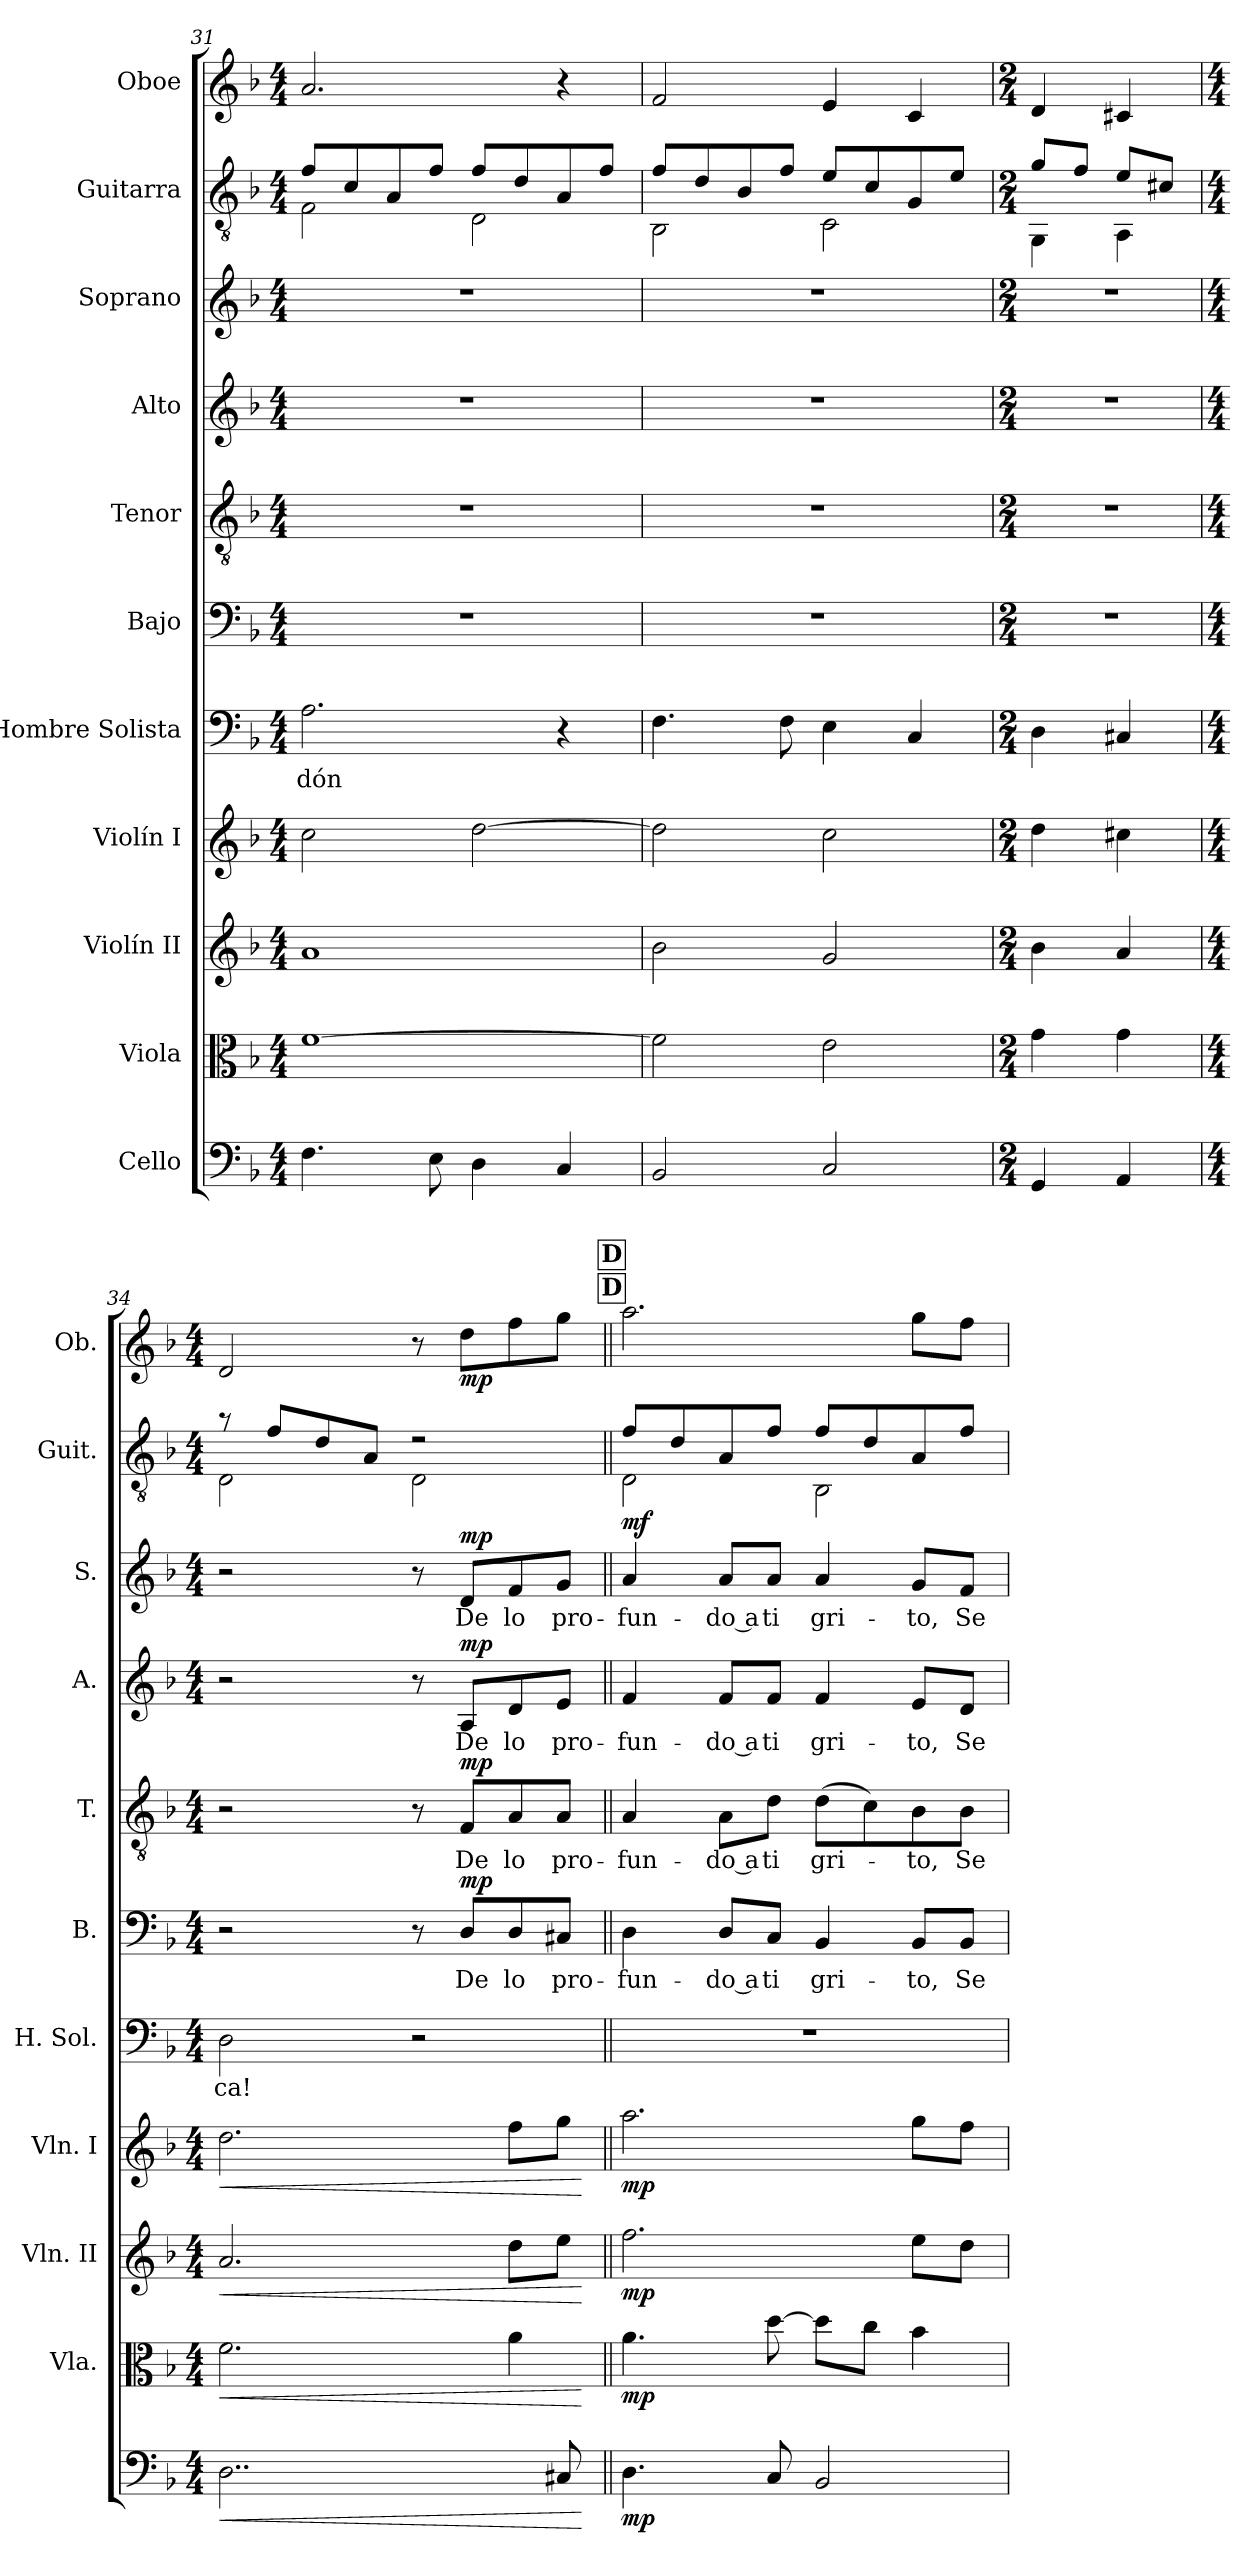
**kern	**dynam	**kern	**dynam	**kern	**dynam	**kern	**dynam	**kern	**text	**kern	**text	**dynam	**kern	**text	**dynam	**kern	**text	**dynam	**kern	**text	**dynam	**kern	**dynam	**kern	**dynam
*part11	*part11	*part10	*part10	*part9	*part9	*part8	*part8	*part7	*part7	*part6	*part6	*part6	*part5	*part5	*part5	*part4	*part4	*part4	*part3	*part3	*part3	*part2	*part2	*part1	*part1
*staff11	*staff11	*staff10	*staff10	*staff9	*staff9	*staff8	*staff8	*staff7	*staff7	*staff6	*staff6	*staff6	*staff5	*staff5	*staff5	*staff4	*staff4	*staff4	*staff3	*staff3	*staff3	*staff2	*staff2	*staff1	*staff1
*I"Cello	*	*I"Viola	*	*I"Violín II	*	*I"Violín I	*	*I"Hombre Solista	*	*I"Bajo	*	*	*I"Tenor	*	*	*I"Alto	*	*	*I"Soprano	*	*	*I"Guitarra	*	*I"Oboe	*
*	*	*I'Vla.	*	*I'Vln. II	*	*I'Vln. I	*	*I'H. Sol.	*	*I'B.	*	*	*I'T.	*	*	*I'A.	*	*	*I'S.	*	*	*I'Guit.	*	*I'Ob.	*
*clefF4	*	*clefC3	*	*clefG2	*	*clefG2	*	*clefF4	*	*clefF4	*	*	*clefGv2	*	*	*clefG2	*	*	*clefG2	*	*	*clefGv2	*	*clefG2	*
*k[b-]	*	*k[b-]	*	*k[b-]	*	*k[b-]	*	*k[b-]	*	*k[b-]	*	*	*k[b-]	*	*	*k[b-]	*	*	*k[b-]	*	*	*k[b-]	*	*k[b-]	*
*M4/4	*	*M4/4	*	*M4/4	*	*M4/4	*	*M4/4	*	*M4/4	*	*	*M4/4	*	*	*M4/4	*	*	*M4/4	*	*	*M4/4	*	*M4/4	*
=31	=31	=31	=31	=31	=31	=31	=31	=31	=31	=31	=31	=31	=31	=31	=31	=31	=31	=31	=31	=31	=31	=31	=31	=31	=31
*	*	*	*	*	*	*	*	*	*	*	*	*	*	*	*	*	*	*	*	*	*	*^	*	*	*
4.F\	.	[1f	.	1a	.	2cc\	.	2.A\	-dón	1r	.	.	1r	.	.	1r	.	.	1r	.	.	8f/L	2F\	.	2.a/	.
.	.	.	.	.	.	.	.	.	.	.	.	.	.	.	.	.	.	.	.	.	.	8c/	.	.	.	.
.	.	.	.	.	.	.	.	.	.	.	.	.	.	.	.	.	.	.	.	.	.	8A/	.	.	.	.
8E\	.	.	.	.	.	.	.	.	.	.	.	.	.	.	.	.	.	.	.	.	.	8f/J	.	.	.	.
4D\	.	.	.	.	.	[2dd\	.	.	.	.	.	.	.	.	.	.	.	.	.	.	.	8f/L	2D\	.	.	.
.	.	.	.	.	.	.	.	.	.	.	.	.	.	.	.	.	.	.	.	.	.	8d/	.	.	.	.
4C/	.	.	.	.	.	.	.	4r	.	.	.	.	.	.	.	.	.	.	.	.	.	8A/	.	.	4r	.
.	.	.	.	.	.	.	.	.	.	.	.	.	.	.	.	.	.	.	.	.	.	8f/J	.	.	.	.
=32	=32	=32	=32	=32	=32	=32	=32	=32	=32	=32	=32	=32	=32	=32	=32	=32	=32	=32	=32	=32	=32	=32	=32	=32	=32	=32
2BB-/	.	2f\]	.	2b-\	.	2dd\]	.	4.F\	.	1r	.	.	1r	.	.	1r	.	.	1r	.	.	8f/L	2BB-\	.	2f/	.
.	.	.	.	.	.	.	.	.	.	.	.	.	.	.	.	.	.	.	.	.	.	8d/	.	.	.	.
.	.	.	.	.	.	.	.	.	.	.	.	.	.	.	.	.	.	.	.	.	.	8B-/	.	.	.	.
.	.	.	.	.	.	.	.	8F\	.	.	.	.	.	.	.	.	.	.	.	.	.	8f/J	.	.	.	.
2C/	.	2e\	.	2g/	.	2cc\	.	4E\	.	.	.	.	.	.	.	.	.	.	.	.	.	8e/L	2C\	.	4e/	.
.	.	.	.	.	.	.	.	.	.	.	.	.	.	.	.	.	.	.	.	.	.	8c/	.	.	.	.
.	.	.	.	.	.	.	.	4C/	.	.	.	.	.	.	.	.	.	.	.	.	.	8G/	.	.	4c/	.
.	.	.	.	.	.	.	.	.	.	.	.	.	.	.	.	.	.	.	.	.	.	8e/J	.	.	.	.
=33	=33	=33	=33	=33	=33	=33	=33	=33	=33	=33	=33	=33	=33	=33	=33	=33	=33	=33	=33	=33	=33	=33	=33	=33	=33	=33
*M2/4	*	*M2/4	*	*M2/4	*	*M2/4	*	*M2/4	*	*M2/4	*	*	*M2/4	*	*	*M2/4	*	*	*M2/4	*	*	*M2/4	*	*	*M2/4	*
4GG/	.	4g\	.	4b-\	.	4dd\	.	4D\	.	2r	.	.	2r	.	.	2r	.	.	2r	.	.	8g/L	4GG\	.	4d/	.
.	.	.	.	.	.	.	.	.	.	.	.	.	.	.	.	.	.	.	.	.	.	8f/J	.	.	.	.
4AA/	.	4g\	.	4a/	.	4cc#X\	.	4C#X/	.	.	.	.	.	.	.	.	.	.	.	.	.	8e/L	4AA\	.	4c#X/	.
.	.	.	.	.	.	.	.	.	.	.	.	.	.	.	.	.	.	.	.	.	.	8c#X/J	.	.	.	.
=34	=34	=34	=34	=34	=34	=34	=34	=34	=34	=34	=34	=34	=34	=34	=34	=34	=34	=34	=34	=34	=34	=34	=34	=34	=34	=34
*M4/4	*	*M4/4	*	*M4/4	*	*M4/4	*	*M4/4	*	*M4/4	*	*	*M4/4	*	*	*M4/4	*	*	*M4/4	*	*	*M4/4	*	*	*M4/4	*
!	!LO:HP:b	!	!LO:HP:b	!	!LO:HP:b	!	!LO:HP:b	!	!	!	!	!	!	!	!	!	!	!	!	!	!	!	!	!	!	!
2..D\	<	2.f\	<	2.a/	<	2.dd\	<	2D\	-ca!	2r	.	.	2r	.	.	2r	.	.	2r	.	.	8r	2D\	.	2d/	.
.	.	.	.	.	.	.	.	.	.	.	.	.	.	.	.	.	.	.	.	.	.	8f/L	.	.	.	.
.	.	.	.	.	.	.	.	.	.	.	.	.	.	.	.	.	.	.	.	.	.	8d/	.	.	.	.
.	.	.	.	.	.	.	.	.	.	.	.	.	.	.	.	.	.	.	.	.	.	8A/J	.	.	.	.
.	.	.	.	.	.	.	.	2r	.	8r	.	.	8r	.	.	8r	.	.	8r	.	.	2r	2D\	.	8r	.
!	!	!	!	!	!	!	!	!	!	!	!	!LO:DY:a	!	!	!LO:DY:a	!	!	!LO:DY:a	!	!	!LO:DY:a	!	!	!	!	!LO:DY:b
.	.	.	.	.	.	.	.	.	.	8D/L	De	mp	8F/L	De	mp	8A/L	De	mp	8d/L	De	mp	.	.	.	8dd\L	mp
.	.	4a\	.	8dd\L	.	8ff\L	.	.	.	8D/	lo	.	8A/	lo	.	8d/	lo	.	8f/	lo	.	.	.	.	8ff\	.
8C#X/	.	.	.	8ee\J	.	8gg\J	.	.	.	8C#X/J	pro-	.	8A/J	pro-	.	8e/J	pro-	.	8g/J	pro-	.	.	.	.	8gg\J	.
*	*	*	*	*	*	*	*	*	*	*	*	*	*	*	*	*	*	*	*	*	*	*v	*v	*	*	*
.	[	.	[	.	[	.	[	.	.	.	.	.	.	.	.	.	.	.	.	.	.	.	.	.	.
!!LO:REH:place=s1:a:B:fs=14:t=D
!!LO:REH:place=s3:a:B:fs=14:t=D
=35||	=35||	=35||	=35||	=35||	=35||	=35||	=35||	=35||	=35||	=35||	=35||	=35||	=35||	=35||	=35||	=35||	=35||	=35||	=35||	=35||	=35||	=35||	=35||	=35||	=35||
*	*	*	*	*	*	*	*	*	*	*	*	*	*	*	*	*	*	*	*	*	*	*^	*	*	*
!	!LO:DY:b	!	!LO:DY:b	!	!LO:DY:b	!	!LO:DY:b	!	!	!	!	!	!	!	!	!	!	!	!	!	!	!	!	!LO:DY:b	!	!
4.D\	mp	4.a\	mp	2.ff\	mp	2.aa\	mp	1r	.	4D\	-fun-	.	4A/	-fun-	.	4f/	-fun-	.	4a/	-fun-	.	8f/L	2D\	mf	2.aa\	.
.	.	.	.	.	.	.	.	.	.	.	.	.	.	.	.	.	.	.	.	.	.	8d/	.	.	.	.
.	.	.	.	.	.	.	.	.	.	8D/L	-do a	.	8A\L	-do a	.	8f/L	-do a	.	8a/L	-do a	.	8A/	.	.	.	.
8C/	.	[8dd\	.	.	.	.	.	.	.	8C/J	ti	.	8d\J	ti	.	8f/J	ti	.	8a/J	ti	.	8f/J	.	.	.	.
2BB-/	.	8dd\L]	.	.	.	.	.	.	.	4BB-/	gri-	.	(8d\L	gri-	.	4f/	gri-	.	4a/	gri-	.	8f/L	2BB-\	.	.	.
.	.	8cc\J	.	.	.	.	.	.	.	.	.	.	8c\)	.	.	.	.	.	.	.	.	8d/	.	.	.	.
.	.	4b-\	.	8ee\L	.	8gg\L	.	.	.	8BB-/L	-to,	.	8B-\	-to,	.	8e/L	-to,	.	8g/L	-to,	.	8A/	.	.	8gg\L	.
.	.	.	.	8dd\J	.	8ff\J	.	.	.	8BB-/J	Se-	.	8B-\J	Se-	.	8d/J	Se-	.	8f/J	Se-	.	8f/J	.	.	8ff\J	.
*	*	*	*	*	*	*	*	*	*	*	*	*	*	*	*	*	*	*	*	*	*	*v	*v	*	*	*
=	=	=	=	=	=	=	=	=	=	=	=	=	=	=	=	=	=	=	=	=	=	=	=	=	=
*-	*-	*-	*-	*-	*-	*-	*-	*-	*-	*-	*-	*-	*-	*-	*-	*-	*-	*-	*-	*-	*-	*-	*-	*-	*-
